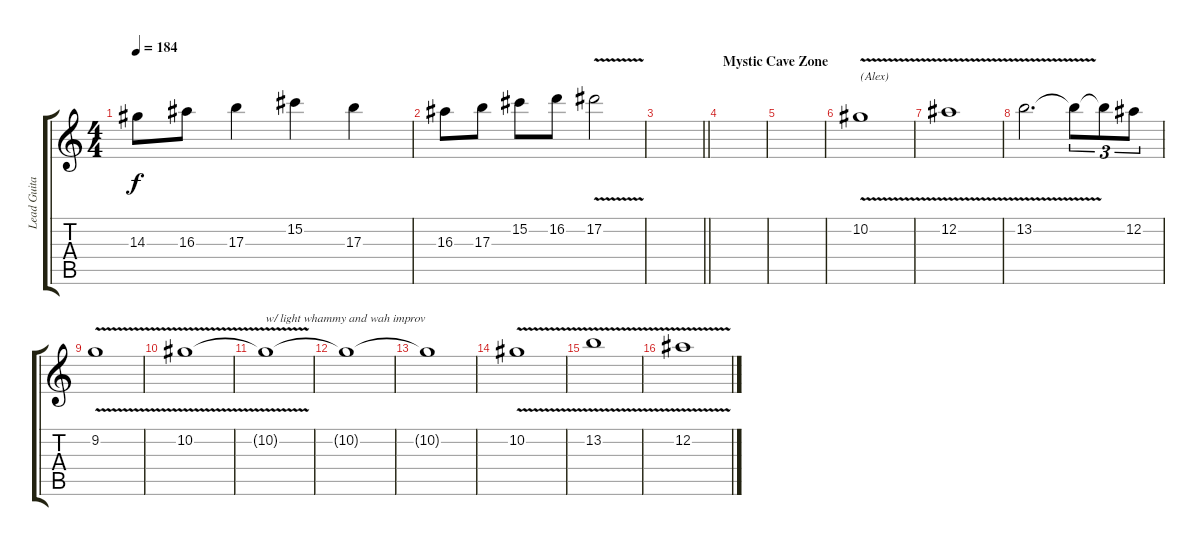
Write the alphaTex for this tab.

\track ("Lead Guitar 1" "Lead Guita") {instrument distortionguitar}
\staff {score tabs}
\tuning (Eb4 Bb3 Gb3 Db3 Ab2 Eb2) {hide}
\ts (4 4)
\tempo 184
\clef g2
\ks c
14.3.8{dy f} 16.3.8 17.3.4 15.2.4 17.3.4 |
16.3.8 17.3.8 15.2.8 16.2.8 17.2{v}.2 |
\barLineRight lightlight
|
\section ("" "Mystic Cave Zone")
|
|
10.2{v}.1{txt "(Alex)" balance 8} |
12.2{v}.1 |
13.2{v}.2{d} 13.2{t}.8{tu (3 2)} 13.2{t}.8{tu (3 2)} 12.2.8{tu (3 2)} |
9.2{v}.1 |
10.2{v}.1 |
10.2{t}.1{txt "w/ light whammy and wah improv"} |
10.2{t}.1 |
10.2{t}.1 |
10.2{v}.1 |
13.2{v}.1 |
12.2{v}.1
